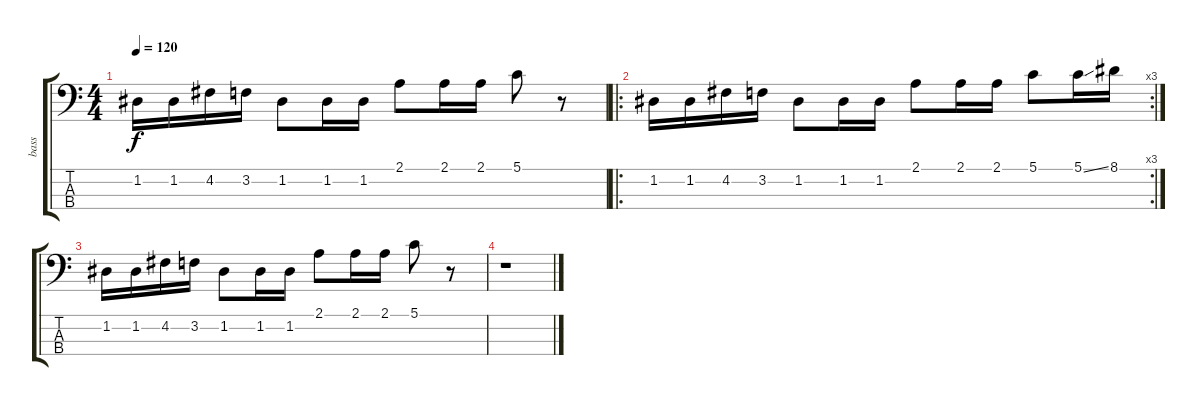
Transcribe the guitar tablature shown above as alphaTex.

\track ("bass" "bass") {instrument electricbassfinger}
\staff {score tabs}
\tuning (G2 D2 A1 E1) {hide}
\ts (4 4)
\tempo 120
\clef f4
\ks c
1.2.16{dy f} 1.2.16 4.2.16 3.2.16 1.2.8 1.2.16 1.2.16 2.1.8 2.1.16 2.1.16 5.1.8 r.8 |
\ro
\rc 3
1.2.16 1.2.16 4.2.16 3.2.16 1.2.8 1.2.16 1.2.16 2.1.8 2.1.16 2.1.16 5.1.8 5.1{ss}.16 8.1.16 |
1.2.16 1.2.16 4.2.16 3.2.16 1.2.8 1.2.16 1.2.16 2.1.8 2.1.16 2.1.16 5.1.8 r.8 |
r.1
